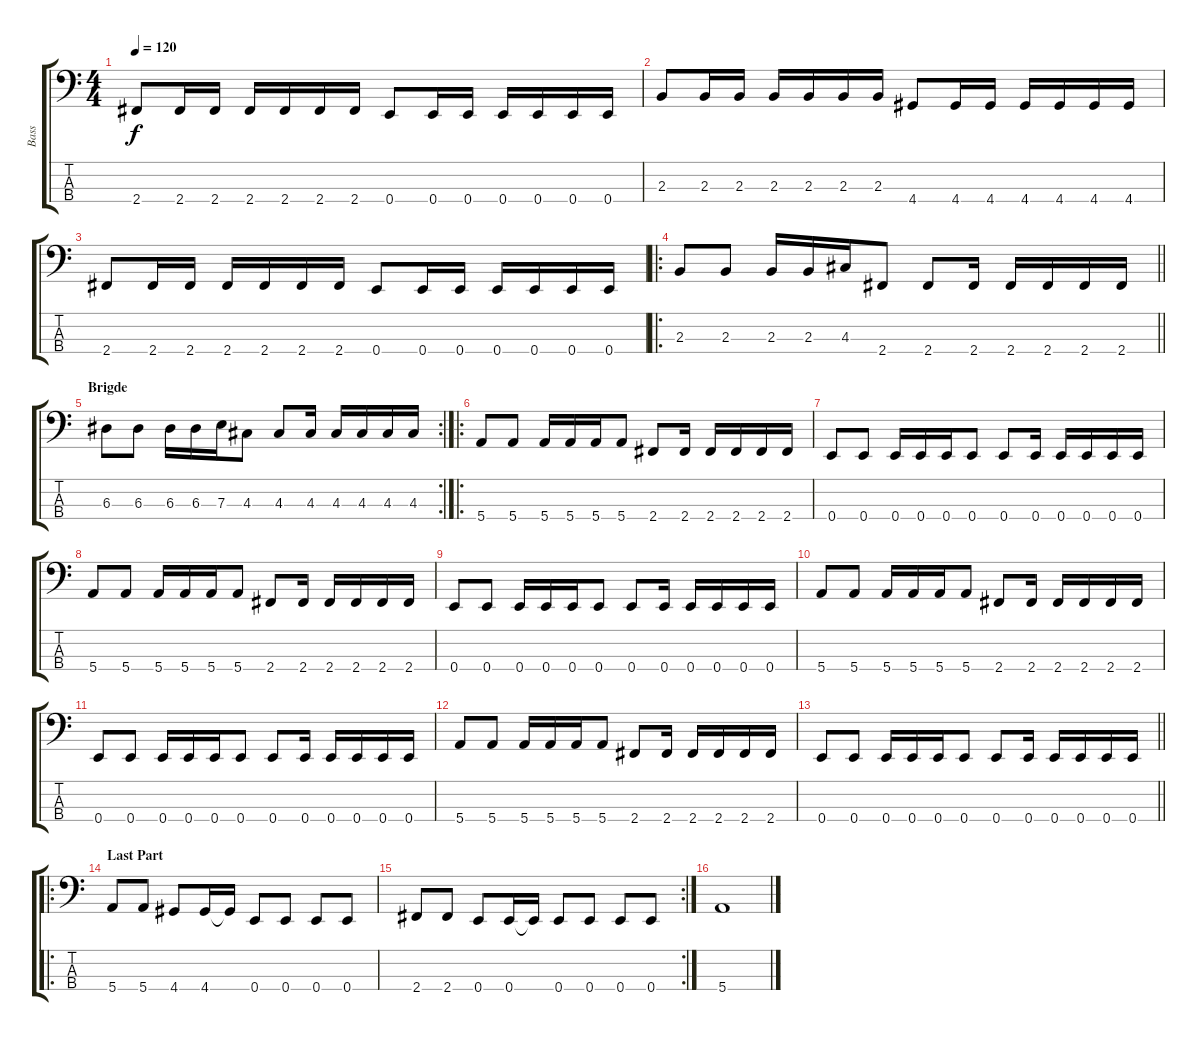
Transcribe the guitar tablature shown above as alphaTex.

\track ("Bass" "Bass") {instrument electricbasspick}
\staff {score tabs}
\tuning (G2 D2 A1 E1) {hide}
\ts (4 4)
\tempo 120
\clef f4
\ks c
2.4.8{dy f} 2.4.16 2.4.16 2.4.16 2.4.16 2.4.16 2.4.16 0.4.8 0.4.16 0.4.16 0.4.16 0.4.16 0.4.16 0.4.16 |
2.3.8 2.3.16 2.3.16 2.3.16 2.3.16 2.3.16 2.3.16 4.4.8 4.4.16 4.4.16 4.4.16 4.4.16 4.4.16 4.4.16 |
2.4.8 2.4.16 2.4.16 2.4.16 2.4.16 2.4.16 2.4.16 0.4.8 0.4.16 0.4.16 0.4.16 0.4.16 0.4.16 0.4.16 |
\ro
\barLineRight lightlight
2.3.8 2.3.8 2.3.16 2.3.16 4.3.16 2.4.8 2.4.8 2.4.16 2.4.16 2.4.16 2.4.16 2.4.16 |
\rc 2
\section ("" "Brigde")
6.3.8 6.3.8 6.3.16 6.3.16 7.3.16 4.3.8 4.3.8 4.3.16 4.3.16 4.3.16 4.3.16 4.3.16 |
\ro
5.4.8 5.4.8 5.4.16 5.4.16 5.4.16 5.4.8 2.4.8 2.4.16 2.4.16 2.4.16 2.4.16 2.4.16 |
0.4.8 0.4.8 0.4.16 0.4.16 0.4.16 0.4.8 0.4.8 0.4.16 0.4.16 0.4.16 0.4.16 0.4.16 |
5.4.8 5.4.8 5.4.16 5.4.16 5.4.16 5.4.8 2.4.8 2.4.16 2.4.16 2.4.16 2.4.16 2.4.16 |
0.4.8 0.4.8 0.4.16 0.4.16 0.4.16 0.4.8 0.4.8 0.4.16 0.4.16 0.4.16 0.4.16 0.4.16 |
5.4.8 5.4.8 5.4.16 5.4.16 5.4.16 5.4.8 2.4.8 2.4.16 2.4.16 2.4.16 2.4.16 2.4.16 |
0.4.8 0.4.8 0.4.16 0.4.16 0.4.16 0.4.8 0.4.8 0.4.16 0.4.16 0.4.16 0.4.16 0.4.16 |
5.4.8 5.4.8 5.4.16 5.4.16 5.4.16 5.4.8 2.4.8 2.4.16 2.4.16 2.4.16 2.4.16 2.4.16 |
\barLineRight lightlight
0.4.8 0.4.8 0.4.16 0.4.16 0.4.16 0.4.8 0.4.8 0.4.16 0.4.16 0.4.16 0.4.16 0.4.16 |
\ro
\section ("" "Last Part")
5.4.8 5.4.8 4.4.8 4.4.16 4.4{t}.16 0.4.8 0.4.8 0.4.8 0.4.8 |
\rc 2
2.4.8 2.4.8 0.4.8 0.4.16 0.4{t}.16 0.4.8 0.4.8 0.4.8 0.4.8 |
5.4.1
